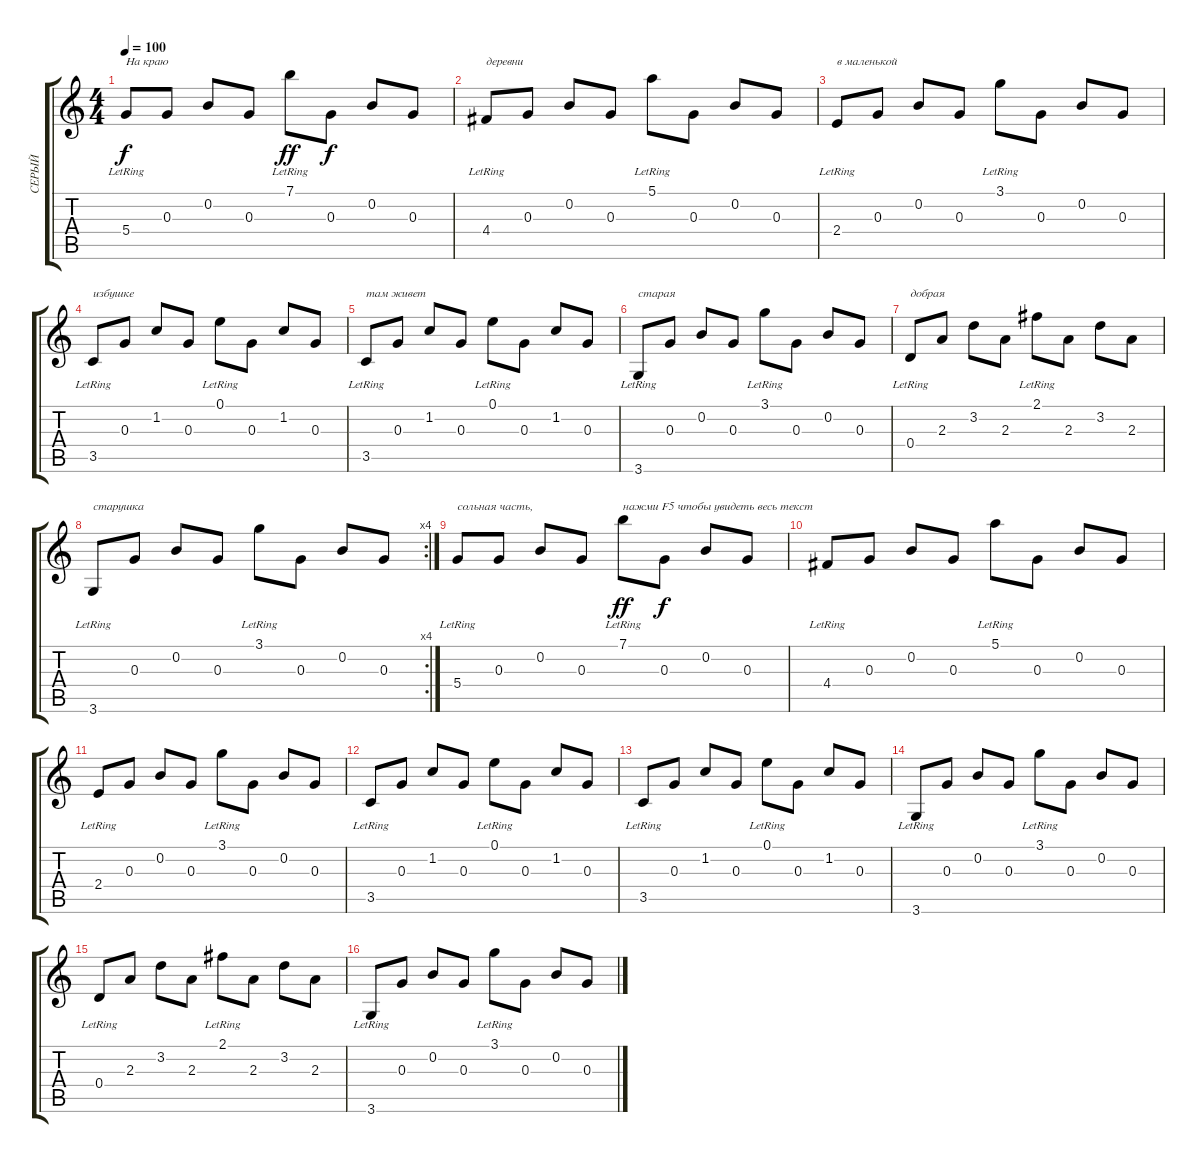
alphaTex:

\track ("СЕРЫЙ" "СЕРЫЙ") {instrument acousticguitarsteel}
\staff {score tabs}
\tuning (E4 B3 G3 D3 A2 E2) {hide}
\ts (4 4)
\tempo 100
\clef g2
\ks c
5.4{lr}.8{txt "На краю " dy f instrument acousticguitarsteel} 0.3.8 0.2.8 0.3.8 7.1{lr}.8{dy ff} 0.3.8{dy f} 0.2.8 0.3.8 |
4.4{lr}.8{txt "деревни"} 0.3.8 0.2.8 0.3.8 5.1{lr}.8 0.3.8 0.2.8 0.3.8 |
2.4{lr}.8{txt "в маленькой "} 0.3.8 0.2.8 0.3.8 3.1{lr}.8 0.3.8 0.2.8 0.3.8 |
3.5{lr}.8{txt "избушке"} 0.3.8 1.2.8 0.3.8 0.1{lr}.8 0.3.8 1.2.8 0.3.8 |
3.5{lr}.8{txt "там живет"} 0.3.8 1.2.8 0.3.8 0.1{lr}.8 0.3.8 1.2.8 0.3.8 |
3.6{lr}.8{txt "старая "} 0.3.8 0.2.8 0.3.8 3.1{lr}.8 0.3.8 0.2.8 0.3.8 |
0.4{lr}.8{txt "добрая "} 2.3.8 3.2.8 2.3.8 2.1{lr}.8 2.3.8 3.2.8 2.3.8 |
\rc 4
3.6{lr}.8{txt "старушка"} 0.3.8 0.2.8 0.3.8 3.1{lr}.8 0.3.8 0.2.8 0.3.8 |
5.4{lr}.8{txt "сольная часть,"} 0.3.8 0.2.8 0.3.8 7.1{lr}.8{txt "нажми F5 чтобы увидеть весь текст" dy ff} 0.3.8{dy f} 0.2.8 0.3.8 |
4.4{lr}.8 0.3.8 0.2.8 0.3.8 5.1{lr}.8 0.3.8 0.2.8 0.3.8 |
2.4{lr}.8 0.3.8 0.2.8 0.3.8 3.1{lr}.8 0.3.8 0.2.8 0.3.8 |
3.5{lr}.8 0.3.8 1.2.8 0.3.8 0.1{lr}.8 0.3.8 1.2.8 0.3.8 |
3.5{lr}.8 0.3.8 1.2.8 0.3.8 0.1{lr}.8 0.3.8 1.2.8 0.3.8 |
3.6{lr}.8 0.3.8 0.2.8 0.3.8 3.1{lr}.8 0.3.8 0.2.8 0.3.8 |
0.4{lr}.8 2.3.8 3.2.8 2.3.8 2.1{lr}.8 2.3.8 3.2.8 2.3.8 |
3.6{lr}.8 0.3.8 0.2.8 0.3.8 3.1{lr}.8 0.3.8 0.2.8 0.3.8
